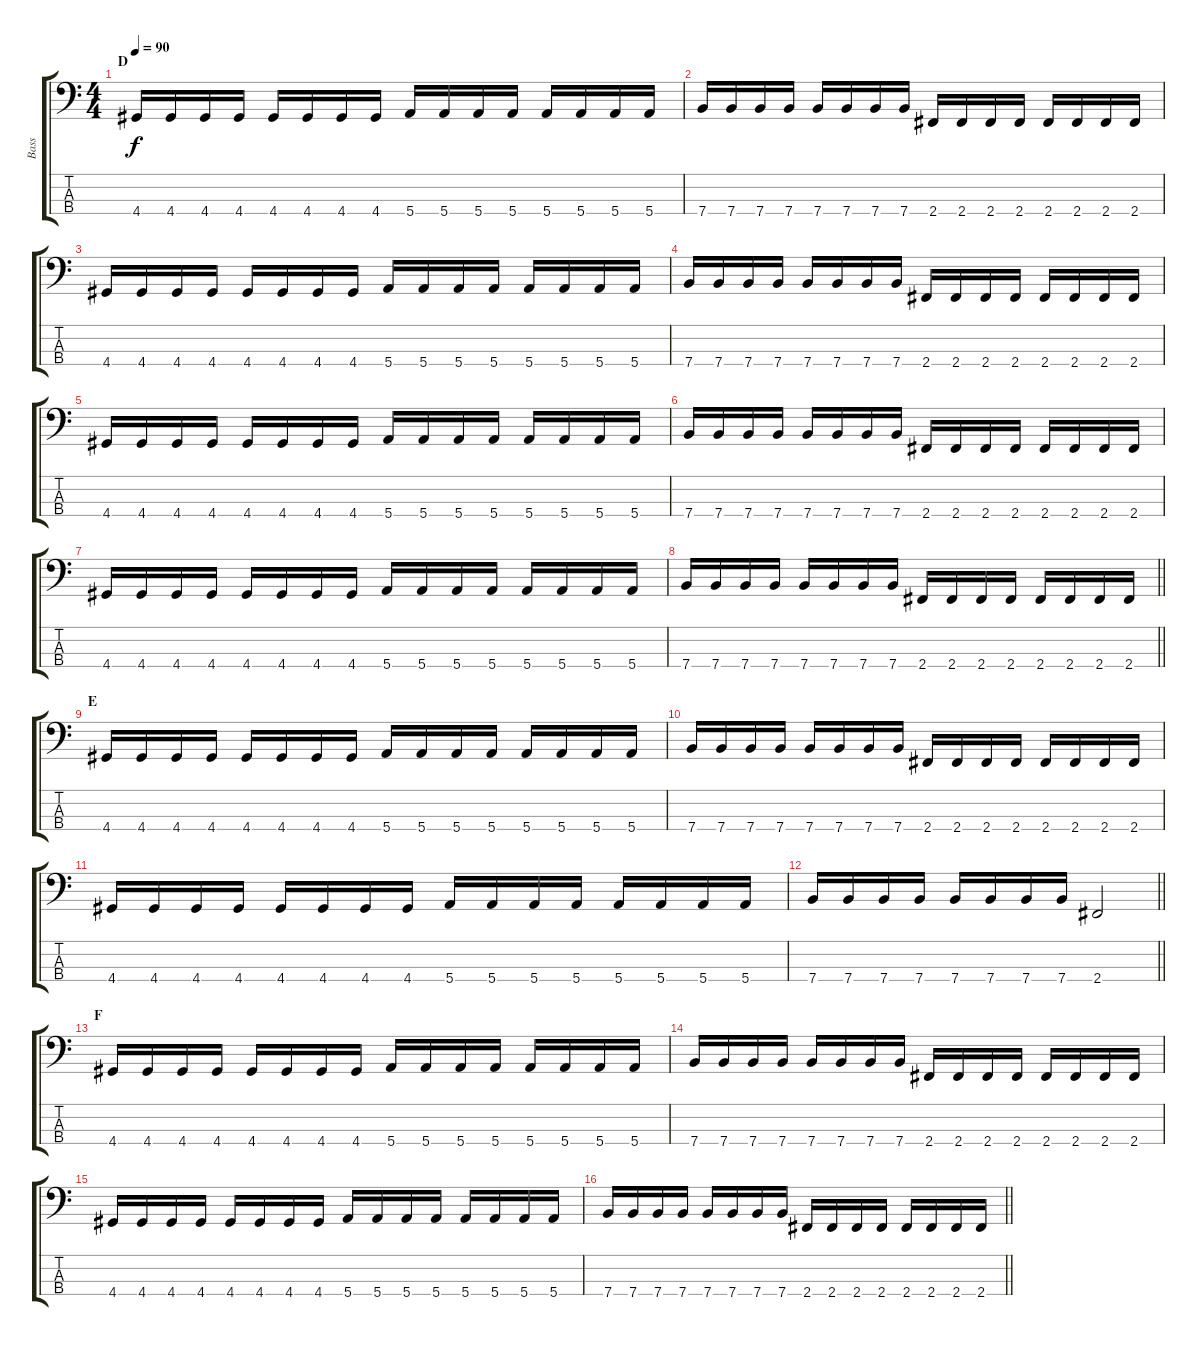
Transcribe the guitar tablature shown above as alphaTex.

\track ("Bass" "Bass") {instrument electricbasspick}
\staff {score tabs}
\tuning (G2 D2 A1 E1) {hide}
\ts (4 4)
\section ("" "D")
\tempo 90
\clef f4
\ks c
4.4.16{dy f} 4.4.16 4.4.16 4.4.16 4.4.16 4.4.16 4.4.16 4.4.16 5.4.16 5.4.16 5.4.16 5.4.16 5.4.16 5.4.16 5.4.16 5.4.16 |
7.4.16 7.4.16 7.4.16 7.4.16 7.4.16 7.4.16 7.4.16 7.4.16 2.4.16 2.4.16 2.4.16 2.4.16 2.4.16 2.4.16 2.4.16 2.4.16 |
4.4.16 4.4.16 4.4.16 4.4.16 4.4.16 4.4.16 4.4.16 4.4.16 5.4.16 5.4.16 5.4.16 5.4.16 5.4.16 5.4.16 5.4.16 5.4.16 |
7.4.16 7.4.16 7.4.16 7.4.16 7.4.16 7.4.16 7.4.16 7.4.16 2.4.16 2.4.16 2.4.16 2.4.16 2.4.16 2.4.16 2.4.16 2.4.16 |
4.4.16 4.4.16 4.4.16 4.4.16 4.4.16 4.4.16 4.4.16 4.4.16 5.4.16 5.4.16 5.4.16 5.4.16 5.4.16 5.4.16 5.4.16 5.4.16 |
7.4.16 7.4.16 7.4.16 7.4.16 7.4.16 7.4.16 7.4.16 7.4.16 2.4.16 2.4.16 2.4.16 2.4.16 2.4.16 2.4.16 2.4.16 2.4.16 |
4.4.16 4.4.16 4.4.16 4.4.16 4.4.16 4.4.16 4.4.16 4.4.16 5.4.16 5.4.16 5.4.16 5.4.16 5.4.16 5.4.16 5.4.16 5.4.16 |
\barLineRight lightlight
7.4.16 7.4.16 7.4.16 7.4.16 7.4.16 7.4.16 7.4.16 7.4.16 2.4.16 2.4.16 2.4.16 2.4.16 2.4.16 2.4.16 2.4.16 2.4.16 |
\section ("" "E")
4.4.16 4.4.16 4.4.16 4.4.16 4.4.16 4.4.16 4.4.16 4.4.16 5.4.16 5.4.16 5.4.16 5.4.16 5.4.16 5.4.16 5.4.16 5.4.16 |
7.4.16 7.4.16 7.4.16 7.4.16 7.4.16 7.4.16 7.4.16 7.4.16 2.4.16 2.4.16 2.4.16 2.4.16 2.4.16 2.4.16 2.4.16 2.4.16 |
4.4.16 4.4.16 4.4.16 4.4.16 4.4.16 4.4.16 4.4.16 4.4.16 5.4.16 5.4.16 5.4.16 5.4.16 5.4.16 5.4.16 5.4.16 5.4.16 |
\barLineRight lightlight
7.4.16 7.4.16 7.4.16 7.4.16 7.4.16 7.4.16 7.4.16 7.4.16 2.4.2 |
\section ("" "F")
4.4.16 4.4.16 4.4.16 4.4.16 4.4.16 4.4.16 4.4.16 4.4.16 5.4.16 5.4.16 5.4.16 5.4.16 5.4.16 5.4.16 5.4.16 5.4.16 |
7.4.16 7.4.16 7.4.16 7.4.16 7.4.16 7.4.16 7.4.16 7.4.16 2.4.16 2.4.16 2.4.16 2.4.16 2.4.16 2.4.16 2.4.16 2.4.16 |
4.4.16 4.4.16 4.4.16 4.4.16 4.4.16 4.4.16 4.4.16 4.4.16 5.4.16 5.4.16 5.4.16 5.4.16 5.4.16 5.4.16 5.4.16 5.4.16 |
\barLineRight lightlight
7.4.16 7.4.16 7.4.16 7.4.16 7.4.16 7.4.16 7.4.16 7.4.16 2.4.16 2.4.16 2.4.16 2.4.16 2.4.16 2.4.16 2.4.16 2.4.16
